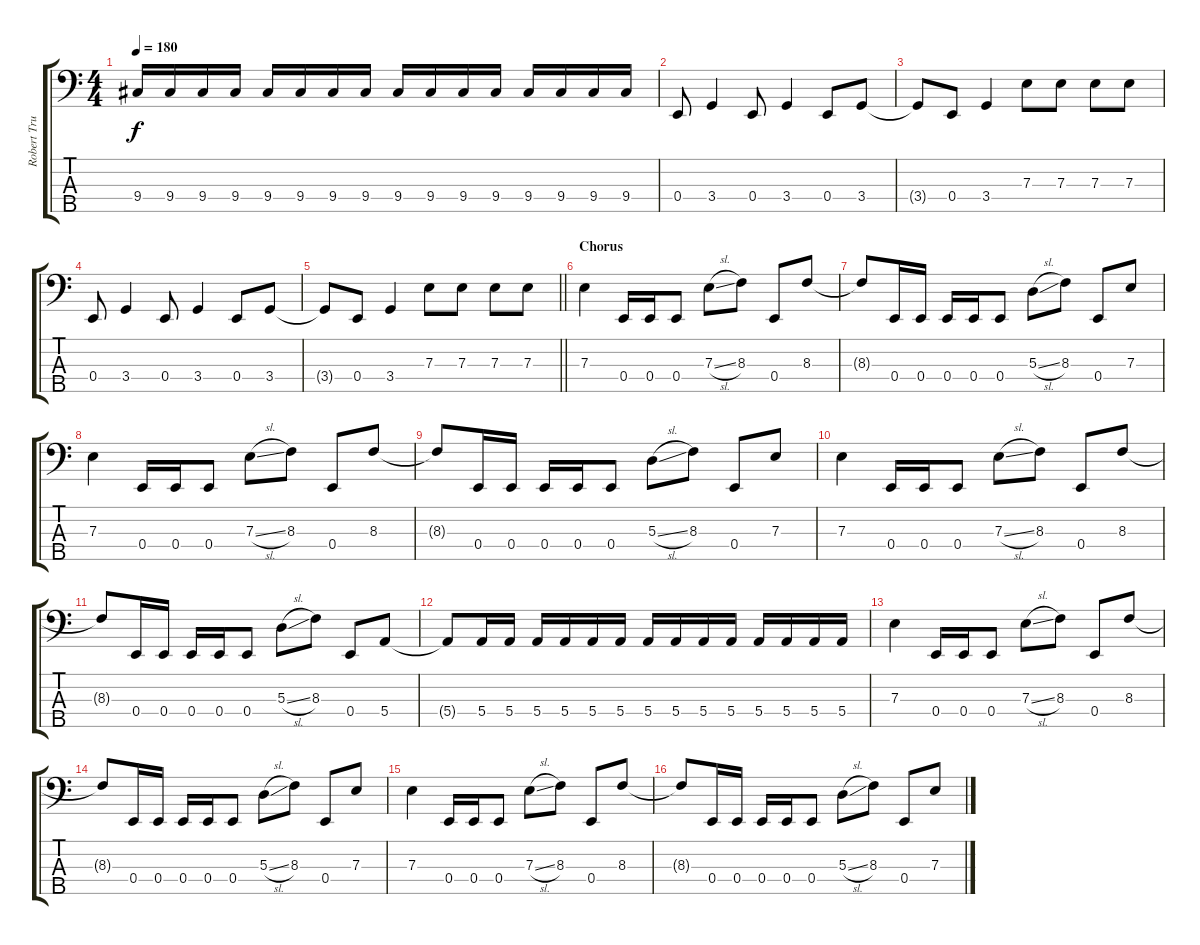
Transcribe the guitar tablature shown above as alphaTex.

\track ("Robert Trujillo" "Robert Tru") {instrument electricbassfinger}
\staff {score tabs}
\tuning (G2 D2 A1 E1 B0) {hide}
\ts (4 4)
\tempo 180
\clef f4
\ks c
9.4.16{dy f} 9.4.16 9.4.16 9.4.16 9.4.16 9.4.16 9.4.16 9.4.16 9.4.16 9.4.16 9.4.16 9.4.16 9.4.16 9.4.16 9.4.16 9.4.16 |
0.4.8 3.4.4 0.4.8 3.4.4 0.4.8 3.4.8 |
3.4{t}.8 0.4.8 3.4.4 7.3.8 7.3.8 7.3.8 7.3.8 |
0.4.8 3.4.4 0.4.8 3.4.4 0.4.8 3.4.8 |
\barLineRight lightlight
3.4{t}.8 0.4.8 3.4.4 7.3.8 7.3.8 7.3.8 7.3.8 |
\section ("" "Chorus ")
7.3.4 0.4.16 0.4.16 0.4.8 7.3{sl}.8 8.3.8 0.4.8 8.3.8 |
8.3{t}.8 0.4.16 0.4.16 0.4.16 0.4.16 0.4.8 5.3{sl}.8 8.3.8 0.4.8 7.3.8 |
7.3.4 0.4.16 0.4.16 0.4.8 7.3{sl}.8 8.3.8 0.4.8 8.3.8 |
8.3{t}.8 0.4.16 0.4.16 0.4.16 0.4.16 0.4.8 5.3{sl}.8 8.3.8 0.4.8 7.3.8 |
7.3.4 0.4.16 0.4.16 0.4.8 7.3{sl}.8 8.3.8 0.4.8 8.3.8 |
8.3{t}.8 0.4.16 0.4.16 0.4.16 0.4.16 0.4.8 5.3{sl}.8 8.3.8 0.4.8 5.4.8 |
5.4{t}.8 5.4.16 5.4.16 5.4.16 5.4.16 5.4.16 5.4.16 5.4.16 5.4.16 5.4.16 5.4.16 5.4.16 5.4.16 5.4.16 5.4.16 |
7.3.4 0.4.16 0.4.16 0.4.8 7.3{sl}.8 8.3.8 0.4.8 8.3.8 |
8.3{t}.8 0.4.16 0.4.16 0.4.16 0.4.16 0.4.8 5.3{sl}.8 8.3.8 0.4.8 7.3.8 |
7.3.4 0.4.16 0.4.16 0.4.8 7.3{sl}.8 8.3.8 0.4.8 8.3.8 |
8.3{t}.8 0.4.16 0.4.16 0.4.16 0.4.16 0.4.8 5.3{sl}.8 8.3.8 0.4.8 7.3.8
